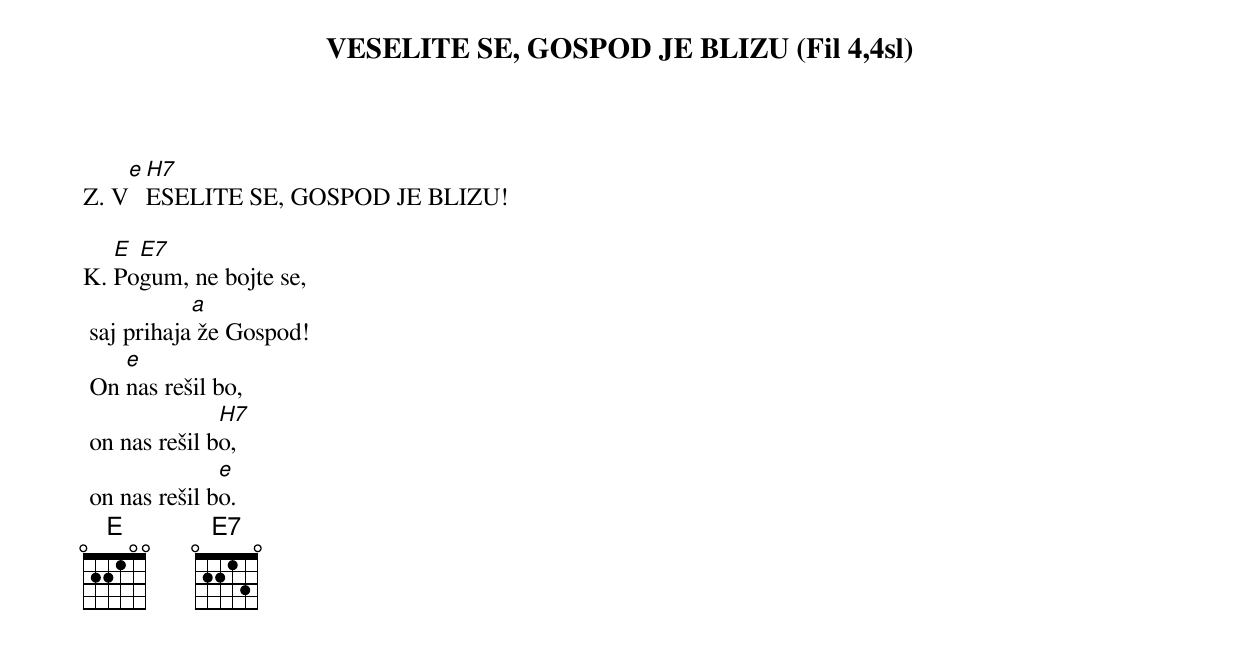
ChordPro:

{title: VESELITE SE, GOSPOD JE BLIZU (Fil 4,4sl)}

Z.	V[e][H7]ESELITE SE, GOSPOD JE BLIZU!

K.	[E]Po[E7]gum, ne bojte se,
	saj prihaja[a] že Gospod!
	On [e]nas rešil bo,
	on nas rešil b[H7]o,
	on nas rešil b[e]o.
